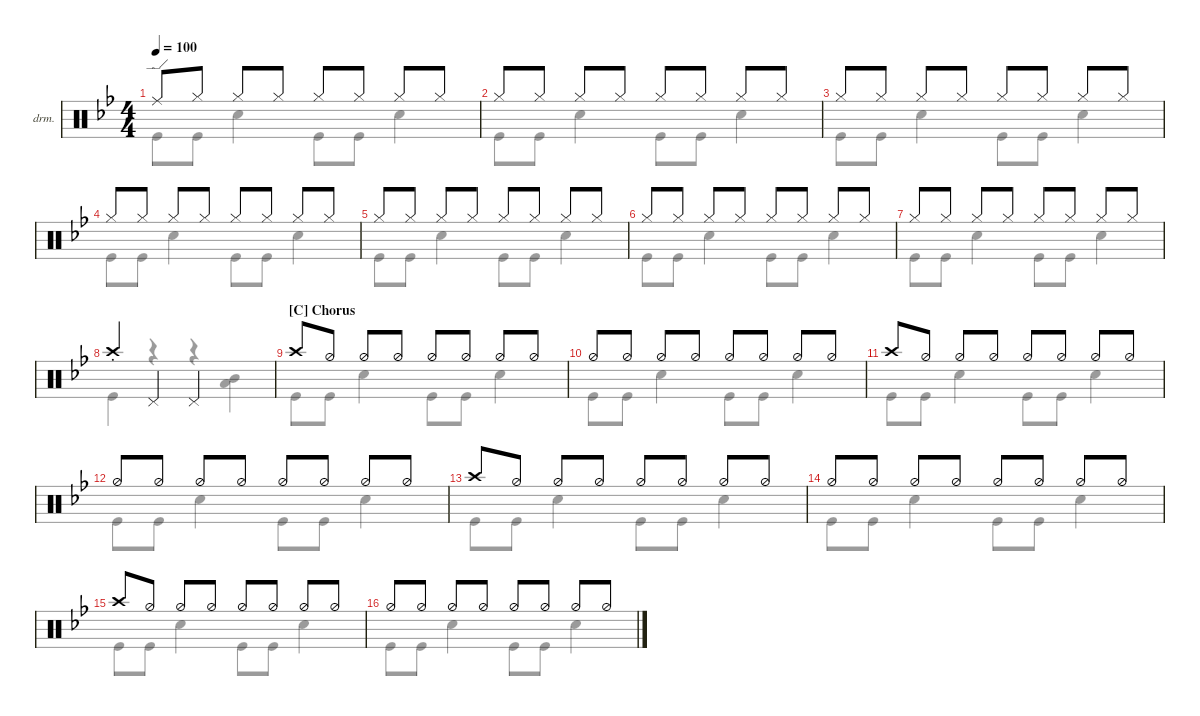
\defaultSystemsLayout 4
\hideDynamics
\bracketExtendMode nobrackets
\firstSystemTrackNameOrientation horizontal
\otherSystemsTrackNameOrientation horizontal
\track ("Drums" "drm.") {instrument percussion}
\staff {score}
\articulation defaults
\voice
\ts (4 4)
\tempo 100
\clef neutral
\ks gminor "Ride (edge)".8{dy mf} "Hi-Hat (closed)".8 "Hi-Hat (closed)".8 "Hi-Hat (closed)".8 "Hi-Hat (closed)".8 "Hi-Hat (closed)".8 "Hi-Hat (closed)".8 "Hi-Hat (closed)".8
|
"Hi-Hat (closed)".8 "Hi-Hat (closed)".8 "Hi-Hat (closed)".8 "Hi-Hat (closed)".8 "Hi-Hat (closed)".8 "Hi-Hat (closed)".8 "Hi-Hat (closed)".8 "Hi-Hat (closed)".8 |
"Hi-Hat (closed)".8 "Hi-Hat (closed)".8 "Hi-Hat (closed)".8 "Hi-Hat (closed)".8 "Hi-Hat (closed)".8 "Hi-Hat (closed)".8 "Hi-Hat (closed)".8 "Hi-Hat (closed)".8 |
"Hi-Hat (closed)".8 "Hi-Hat (closed)".8 "Hi-Hat (closed)".8 "Hi-Hat (closed)".8 "Hi-Hat (closed)".8 "Hi-Hat (closed)".8 "Hi-Hat (closed)".8 "Hi-Hat (closed)".8 |
"Hi-Hat (closed)".8 "Hi-Hat (closed)".8 "Hi-Hat (closed)".8 "Hi-Hat (closed)".8 "Hi-Hat (closed)".8 "Hi-Hat (closed)".8 "Hi-Hat (closed)".8 "Hi-Hat (closed)".8 |
"Hi-Hat (closed)".8 "Hi-Hat (closed)".8 "Hi-Hat (closed)".8 "Hi-Hat (closed)".8 "Hi-Hat (closed)".8 "Hi-Hat (closed)".8 "Hi-Hat (closed)".8 "Hi-Hat (closed)".8 |
"Hi-Hat (closed)".8 "Hi-Hat (closed)".8 "Hi-Hat (closed)".8 "Hi-Hat (closed)".8 "Hi-Hat (closed)".8 "Hi-Hat (closed)".8 "Hi-Hat (closed)".8 "Hi-Hat (closed)".8 |
"Crash high (hit)"{st}.4 "Pedal Hi-Hat (hit)".4 "Pedal Hi-Hat (hit)".4 |
\section ("C" "Chorus")
"Crash high (hit)".8 "Hi-Hat (half)".8 "Hi-Hat (half)".8 "Hi-Hat (half)".8 "Hi-Hat (half)".8 "Hi-Hat (half)".8 "Hi-Hat (half)".8 "Hi-Hat (half)".8 |
"Hi-Hat (half)".8 "Hi-Hat (half)".8 "Hi-Hat (half)".8 "Hi-Hat (half)".8 "Hi-Hat (half)".8 "Hi-Hat (half)".8 "Hi-Hat (half)".8 "Hi-Hat (half)".8 |
"Crash high (hit)".8 "Hi-Hat (half)".8 "Hi-Hat (half)".8 "Hi-Hat (half)".8 "Hi-Hat (half)".8 "Hi-Hat (half)".8 "Hi-Hat (half)".8 "Hi-Hat (half)".8 |
"Hi-Hat (half)".8 "Hi-Hat (half)".8 "Hi-Hat (half)".8 "Hi-Hat (half)".8 "Hi-Hat (half)".8 "Hi-Hat (half)".8 "Hi-Hat (half)".8 "Hi-Hat (half)".8 |
"Crash high (hit)".8 "Hi-Hat (half)".8 "Hi-Hat (half)".8 "Hi-Hat (half)".8 "Hi-Hat (half)".8 "Hi-Hat (half)".8 "Hi-Hat (half)".8 "Hi-Hat (half)".8 |
"Hi-Hat (half)".8 "Hi-Hat (half)".8 "Hi-Hat (half)".8 "Hi-Hat (half)".8 "Hi-Hat (half)".8 "Hi-Hat (half)".8 "Hi-Hat (half)".8 "Hi-Hat (half)".8 |
"Crash high (hit)".8 "Hi-Hat (half)".8 "Hi-Hat (half)".8 "Hi-Hat (half)".8 "Hi-Hat (half)".8 "Hi-Hat (half)".8 "Hi-Hat (half)".8 "Hi-Hat (half)".8 |
"Hi-Hat (half)".8 "Hi-Hat (half)".8 "Hi-Hat (half)".8 "Hi-Hat (half)".8 "Hi-Hat (half)".8 "Hi-Hat (half)".8 "Hi-Hat (half)".8 "Hi-Hat (half)".8
\voice
\clef neutral
\ottava regular
\simile none
\ks gminor "Kick (hit)".8{dy mf} "Kick (hit)".8 "Snare (hit) 2".4 "Kick (hit)".8 "Kick (hit)".8 "Snare (hit) 2".4
|
"Kick (hit)".8 "Kick (hit)".8 "Snare (hit) 2".4 "Kick (hit)".8 "Kick (hit)".8 "Snare (hit) 2".4 |
"Kick (hit)".8 "Kick (hit)".8 "Snare (hit) 2".4 "Kick (hit)".8 "Kick (hit)".8 "Snare (hit) 2".4 |
"Kick (hit)".8 "Kick (hit)".8 "Snare (hit) 2".4 "Kick (hit)".8 "Kick (hit)".8 "Snare (hit) 2".4 |
"Kick (hit)".8 "Kick (hit)".8 "Snare (hit) 2".4 "Kick (hit)".8 "Kick (hit)".8 "Snare (hit) 2".4 |
"Kick (hit)".8 "Kick (hit)".8 "Snare (hit) 2".4 "Kick (hit)".8 "Kick (hit)".8 "Snare (hit) 2".4 |
"Kick (hit)".8 "Kick (hit)".8 "Snare (hit) 2".4 "Kick (hit)".8 "Kick (hit)".8 "Snare (hit) 2".4 |
"Kick (hit)".4 r.4 r.4 ("Low Tom (hit)" "Mid Tom (hit)").4 |
"Kick (hit)".8 "Kick (hit)".8 "Snare (hit) 2".4 "Kick (hit)".8 "Kick (hit)".8 "Snare (hit) 2".4 |
"Kick (hit)".8 "Kick (hit)".8 "Snare (hit) 2".4 "Kick (hit)".8 "Kick (hit)".8 "Snare (hit) 2".4 |
"Kick (hit)".8 "Kick (hit)".8 "Snare (hit) 2".4 "Kick (hit)".8 "Kick (hit)".8 "Snare (hit) 2".4 |
"Kick (hit)".8 "Kick (hit)".8 "Snare (hit) 2".4 "Kick (hit)".8 "Kick (hit)".8 "Snare (hit) 2".4 |
"Kick (hit)".8 "Kick (hit)".8 "Snare (hit) 2".4 "Kick (hit)".8 "Kick (hit)".8 "Snare (hit) 2".4 |
"Kick (hit)".8 "Kick (hit)".8 "Snare (hit) 2".4 "Kick (hit)".8 "Kick (hit)".8 "Snare (hit) 2".4 |
"Kick (hit)".8 "Kick (hit)".8 "Snare (hit) 2".4 "Kick (hit)".8 "Kick (hit)".8 "Snare (hit) 2".4 |
"Kick (hit)".8 "Kick (hit)".8 "Snare (hit) 2".4 "Kick (hit)".8 "Kick (hit)".8 "Snare (hit) 2".4
